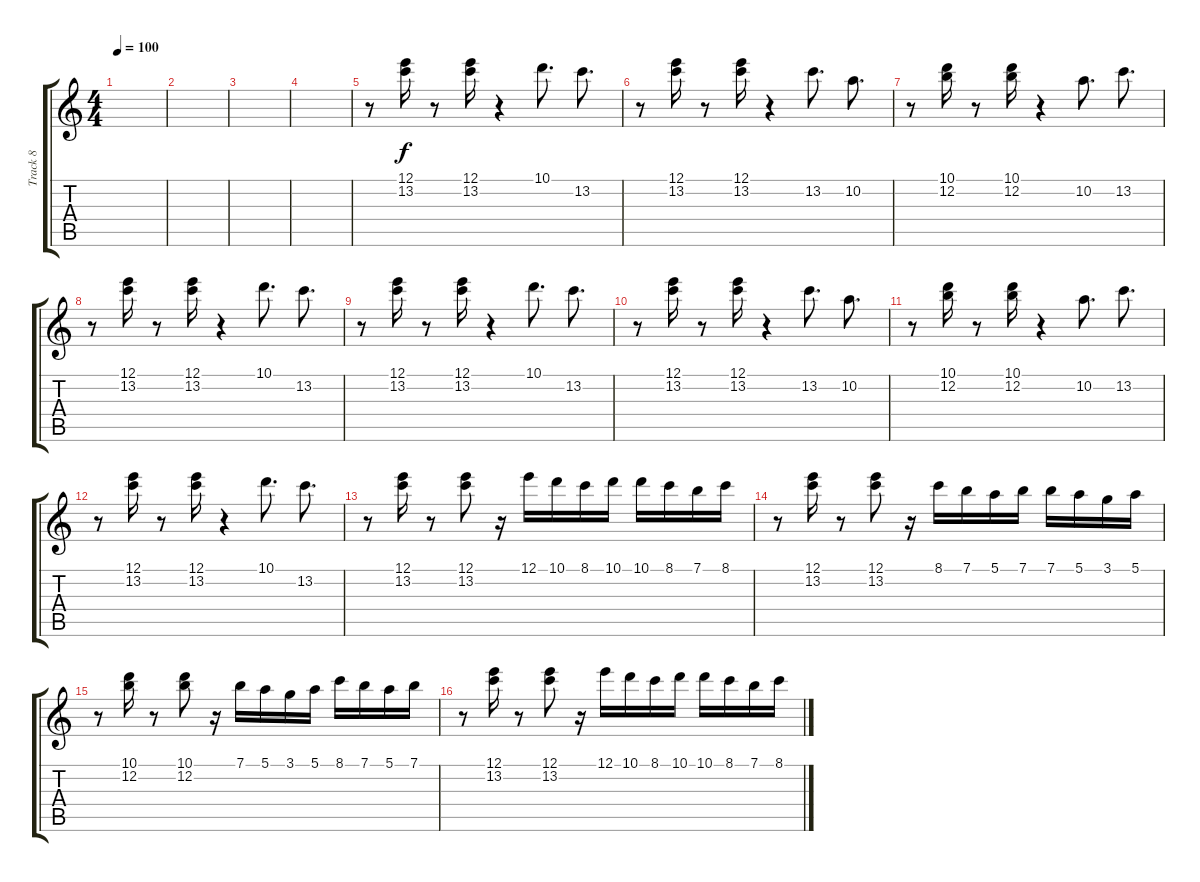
\track ("Track 8" "Track 8") {instrument electricguitarjazz}
\staff {score tabs}
\tuning (E4 B3 G3 D3 A2 E2) {hide}
\ts (4 4)
\tempo 100
\clef g2
\ks c
|
|
|
|
r.8 (12.1 13.2).16 r.8 (12.1 13.2).16 r.4 10.1.8{d} 13.2.8{d} |
r.8 (12.1 13.2).16 r.8 (12.1 13.2).16 r.4 13.2.8{d} 10.2.8{d} |
r.8 (10.1 12.2).16 r.8 (10.1 12.2).16 r.4 10.2.8{d} 13.2.8{d} |
r.8 (12.1 13.2).16 r.8 (12.1 13.2).16 r.4 10.1.8{d} 13.2.8{d} |
r.8 (12.1 13.2).16 r.8 (12.1 13.2).16 r.4 10.1.8{d} 13.2.8{d} |
r.8 (12.1 13.2).16 r.8 (12.1 13.2).16 r.4 13.2.8{d} 10.2.8{d} |
r.8 (10.1 12.2).16 r.8 (10.1 12.2).16 r.4 10.2.8{d} 13.2.8{d} |
r.8 (12.1 13.2).16 r.8 (12.1 13.2).16 r.4 10.1.8{d} 13.2.8{d} |
r.8 (12.1 13.2).16 r.8 (12.1 13.2).8 r.16 12.1.16 10.1.16 8.1.16 10.1.16 10.1.16 8.1.16 7.1.16 8.1.16 |
r.8 (12.1 13.2).16 r.8 (12.1 13.2).8 r.16 8.1.16 7.1.16 5.1.16 7.1.16 7.1.16 5.1.16 3.1.16 5.1.16 |
r.8 (10.1 12.2).16 r.8 (10.1 12.2).8 r.16 7.1.16 5.1.16 3.1.16 5.1.16 8.1.16 7.1.16 5.1.16 7.1.16 |
r.8 (12.1 13.2).16 r.8 (12.1 13.2).8 r.16 12.1.16 10.1.16 8.1.16 10.1.16 10.1.16 8.1.16 7.1.16 8.1.16
